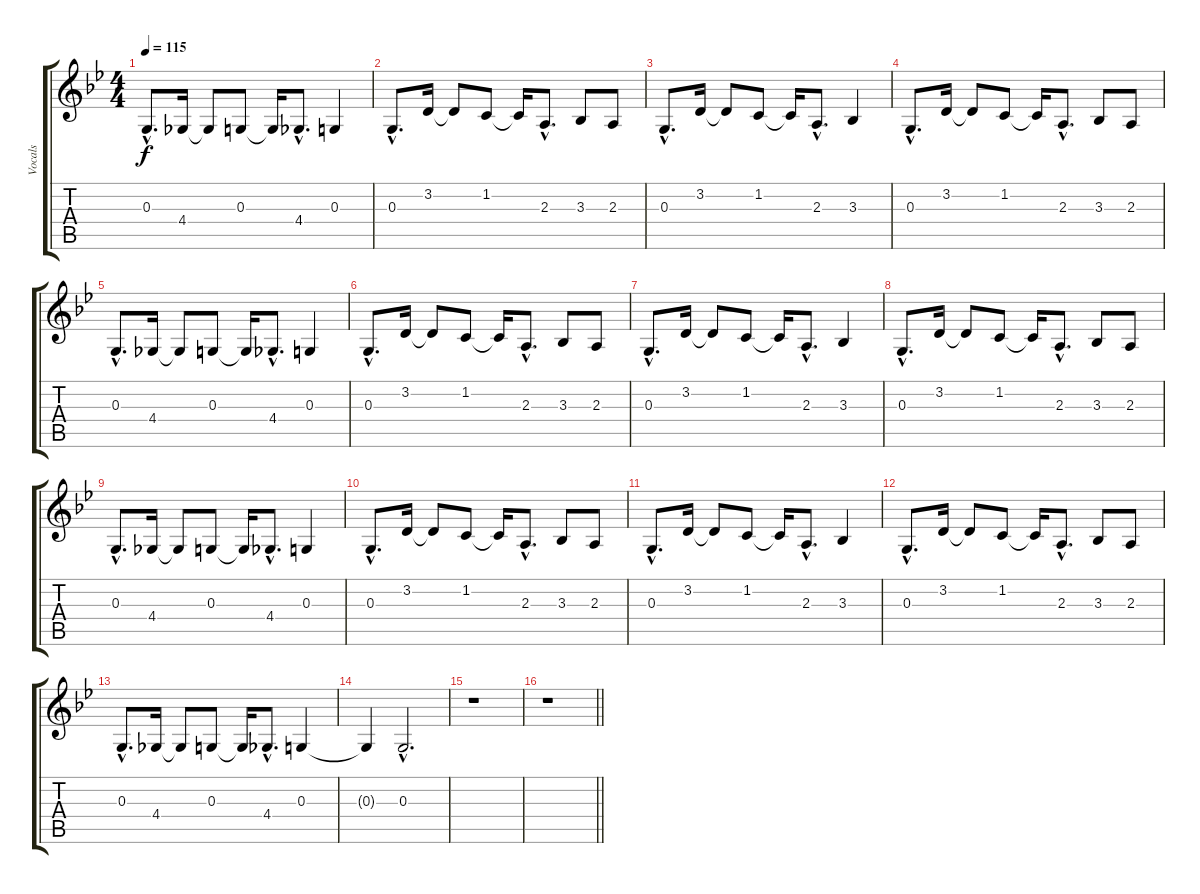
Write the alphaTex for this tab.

\track ("Vocals" "Vocals") {instrument sopranosax}
\staff {score tabs}
\tuning (E4 B3 G3 D3 A2 E2) {hide}
\ts (4 4)
\tempo 115
\clef g2
\ks bb
0.3{hac}.8{d dy f} 4.4.16 4.4{t}.8 0.3.8 0.3{t}.16 4.4{hac}.8{d} 0.3.4 |
0.3{hac}.8{d} 3.2.16 3.2{t}.8 1.2.8 1.2{t}.16 2.3{hac}.8{d} 3.3.8 2.3.8 |
0.3{hac}.8{d} 3.2.16 3.2{t}.8 1.2.8 1.2{t}.16 2.3{hac}.8{d} 3.3.4 |
0.3{hac}.8{d} 3.2.16 3.2{t}.8 1.2.8 1.2{t}.16 2.3{hac}.8{d} 3.3.8 2.3.8 |
0.3{hac}.8{d} 4.4.16 4.4{t}.8 0.3.8 0.3{t}.16 4.4{hac}.8{d} 0.3.4 |
0.3{hac}.8{d} 3.2.16 3.2{t}.8 1.2.8 1.2{t}.16 2.3{hac}.8{d} 3.3.8 2.3.8 |
0.3{hac}.8{d} 3.2.16 3.2{t}.8 1.2.8 1.2{t}.16 2.3{hac}.8{d} 3.3.4 |
0.3{hac}.8{d} 3.2.16 3.2{t}.8 1.2.8 1.2{t}.16 2.3{hac}.8{d} 3.3.8 2.3.8 |
0.3{hac}.8{d} 4.4.16 4.4{t}.8 0.3.8 0.3{t}.16 4.4{hac}.8{d} 0.3.4 |
0.3{hac}.8{d} 3.2.16 3.2{t}.8 1.2.8 1.2{t}.16 2.3{hac}.8{d} 3.3.8 2.3.8 |
0.3{hac}.8{d} 3.2.16 3.2{t}.8 1.2.8 1.2{t}.16 2.3{hac}.8{d} 3.3.4 |
0.3{hac}.8{d} 3.2.16 3.2{t}.8 1.2.8 1.2{t}.16 2.3{hac}.8{d} 3.3.8 2.3.8 |
0.3{hac}.8{d} 4.4.16 4.4{t}.8 0.3.8 0.3{t}.16 4.4{hac}.8{d} 0.3.4 |
0.3{t}.4 0.3{hac}.2{d} |
r.1 |
\barLineRight lightlight
r.1
